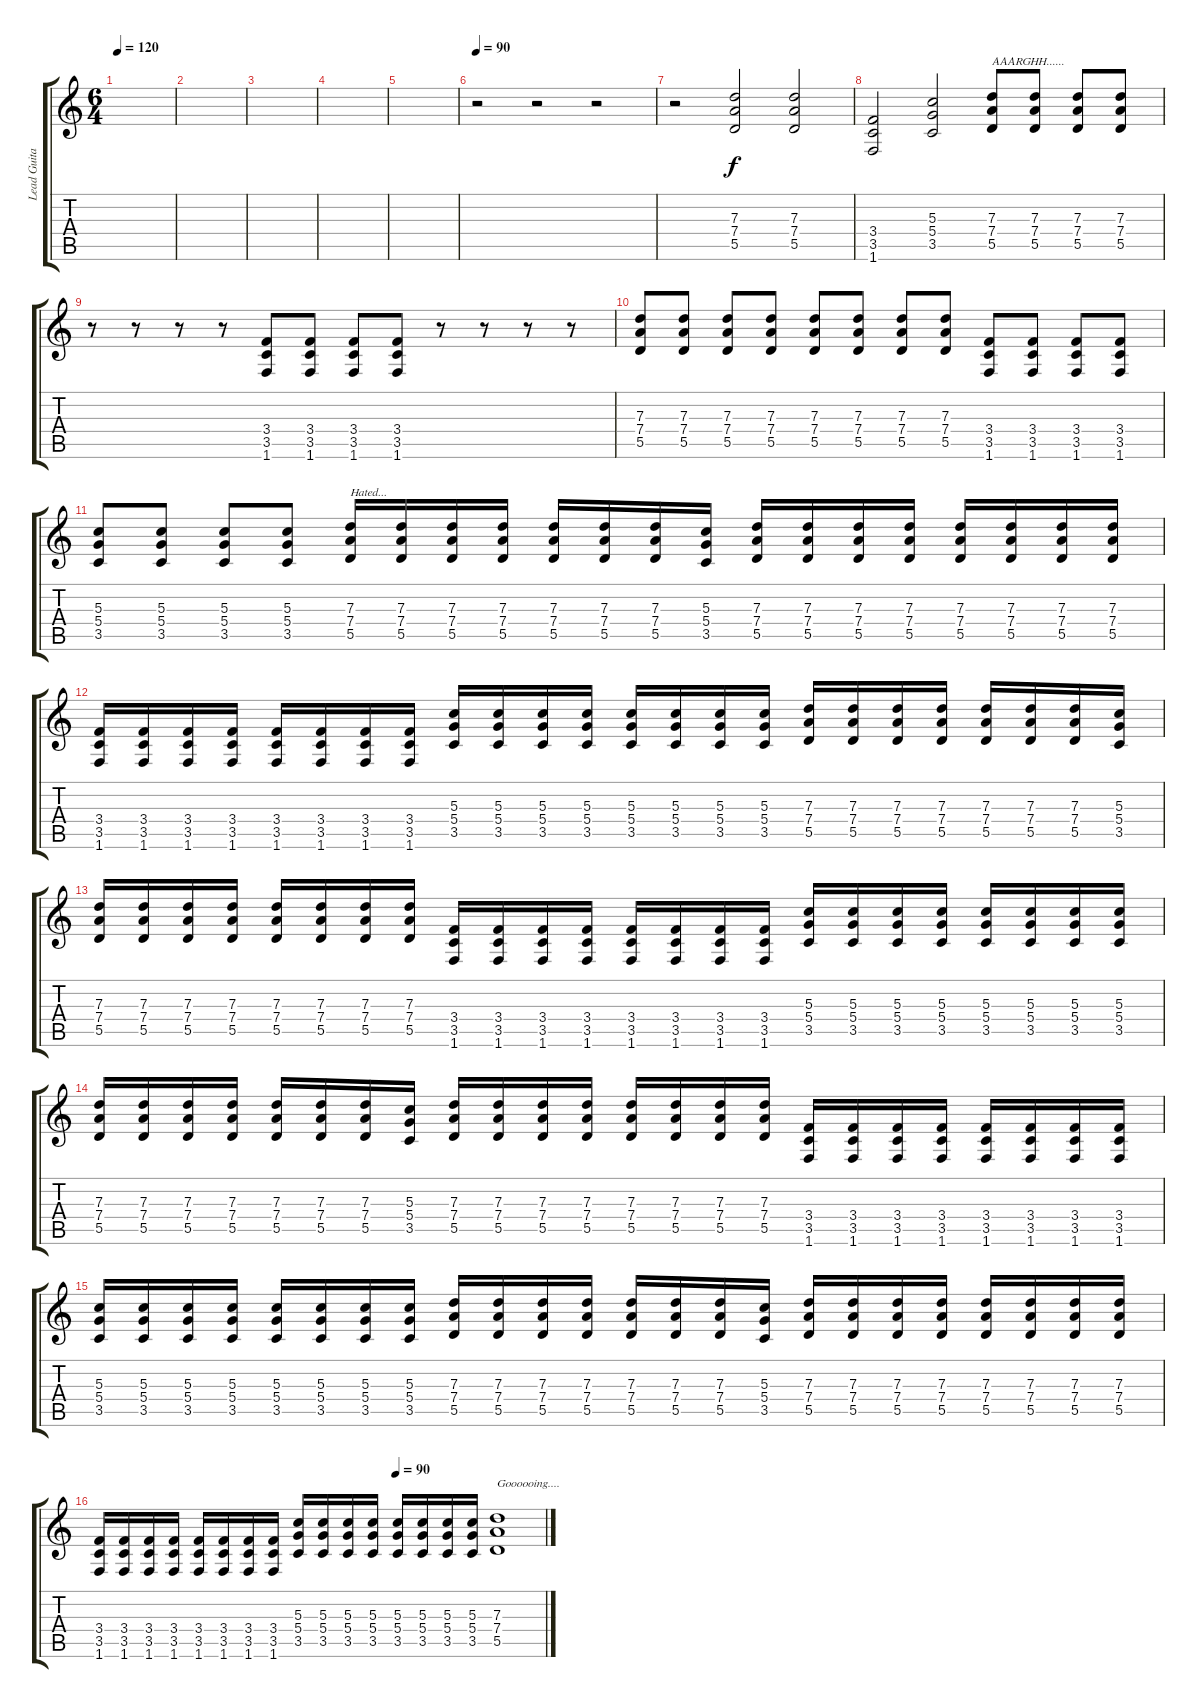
\track ("Lead Guitar" "Lead Guita") {instrument distortionguitar}
\staff {score tabs}
\tuning (E4 B3 G3 D3 A2 E2) {hide}
\ts (6 4)
\tempo 120
\tempo 80
\tempo 120
\clef g2
\ks c
|
|
|
|
|
\tempo 90
r.2 r.2 r.2 |
r.2 (7.3 7.4 5.5).2 (7.3 7.4 5.5).2 |
(3.4 3.5 1.6).2 (5.3 5.4 3.5).2 (7.3 7.4 5.5).8{txt "AAARGHH......"} (7.3 7.4 5.5).8 (7.3 7.4 5.5).8 (7.3 7.4 5.5).8 |
r.8 r.8 r.8 r.8 (3.4 3.5 1.6).8 (3.4 3.5 1.6).8 (3.4 3.5 1.6).8 (3.4 3.5 1.6).8 r.8 r.8 r.8 r.8 |
(7.3 7.4 5.5).8 (7.3 7.4 5.5).8 (7.3 7.4 5.5).8 (7.3 7.4 5.5).8 (7.3 7.4 5.5).8 (7.3 7.4 5.5).8 (7.3 7.4 5.5).8 (7.3 7.4 5.5).8 (3.4 3.5 1.6).8 (3.4 3.5 1.6).8 (3.4 3.5 1.6).8 (3.4 3.5 1.6).8 |
(5.3 5.4 3.5).8 (5.3 5.4 3.5).8 (5.3 5.4 3.5).8 (5.3 5.4 3.5).8 (7.3 7.4 5.5).16{txt "Hated..."} (7.3 7.4 5.5).16 (7.3 7.4 5.5).16 (7.3 7.4 5.5).16 (7.3 7.4 5.5).16 (7.3 7.4 5.5).16 (7.3 7.4 5.5).16 (5.3 5.4 3.5).16 (7.3 7.4 5.5).16 (7.3 7.4 5.5).16 (7.3 7.4 5.5).16 (7.3 7.4 5.5).16 (7.3 7.4 5.5).16 (7.3 7.4 5.5).16 (7.3 7.4 5.5).16 (7.3 7.4 5.5).16 |
(3.4 3.5 1.6).16 (3.4 3.5 1.6).16 (3.4 3.5 1.6).16 (3.4 3.5 1.6).16 (3.4 3.5 1.6).16 (3.4 3.5 1.6).16 (3.4 3.5 1.6).16 (3.4 3.5 1.6).16 (5.3 5.4 3.5).16 (5.3 5.4 3.5).16 (5.3 5.4 3.5).16 (5.3 5.4 3.5).16 (5.3 5.4 3.5).16 (5.3 5.4 3.5).16 (5.3 5.4 3.5).16 (5.3 5.4 3.5).16 (7.3 7.4 5.5).16 (7.3 7.4 5.5).16 (7.3 7.4 5.5).16 (7.3 7.4 5.5).16 (7.3 7.4 5.5).16 (7.3 7.4 5.5).16 (7.3 7.4 5.5).16 (5.3 5.4 3.5).16 |
(7.3 7.4 5.5).16 (7.3 7.4 5.5).16 (7.3 7.4 5.5).16 (7.3 7.4 5.5).16 (7.3 7.4 5.5).16 (7.3 7.4 5.5).16 (7.3 7.4 5.5).16 (7.3 7.4 5.5).16 (3.4 3.5 1.6).16 (3.4 3.5 1.6).16 (3.4 3.5 1.6).16 (3.4 3.5 1.6).16 (3.4 3.5 1.6).16 (3.4 3.5 1.6).16 (3.4 3.5 1.6).16 (3.4 3.5 1.6).16 (5.3 5.4 3.5).16 (5.3 5.4 3.5).16 (5.3 5.4 3.5).16 (5.3 5.4 3.5).16 (5.3 5.4 3.5).16 (5.3 5.4 3.5).16 (5.3 5.4 3.5).16 (5.3 5.4 3.5).16 |
(7.3 7.4 5.5).16 (7.3 7.4 5.5).16 (7.3 7.4 5.5).16 (7.3 7.4 5.5).16 (7.3 7.4 5.5).16 (7.3 7.4 5.5).16 (7.3 7.4 5.5).16 (5.3 5.4 3.5).16 (7.3 7.4 5.5).16 (7.3 7.4 5.5).16 (7.3 7.4 5.5).16 (7.3 7.4 5.5).16 (7.3 7.4 5.5).16 (7.3 7.4 5.5).16 (7.3 7.4 5.5).16 (7.3 7.4 5.5).16 (3.4 3.5 1.6).16 (3.4 3.5 1.6).16 (3.4 3.5 1.6).16 (3.4 3.5 1.6).16 (3.4 3.5 1.6).16 (3.4 3.5 1.6).16 (3.4 3.5 1.6).16 (3.4 3.5 1.6).16 |
(5.3 5.4 3.5).16 (5.3 5.4 3.5).16 (5.3 5.4 3.5).16 (5.3 5.4 3.5).16 (5.3 5.4 3.5).16 (5.3 5.4 3.5).16 (5.3 5.4 3.5).16 (5.3 5.4 3.5).16 (7.3 7.4 5.5).16 (7.3 7.4 5.5).16 (7.3 7.4 5.5).16 (7.3 7.4 5.5).16 (7.3 7.4 5.5).16 (7.3 7.4 5.5).16 (7.3 7.4 5.5).16 (5.3 5.4 3.5).16 (7.3 7.4 5.5).16 (7.3 7.4 5.5).16 (7.3 7.4 5.5).16 (7.3 7.4 5.5).16 (7.3 7.4 5.5).16 (7.3 7.4 5.5).16 (7.3 7.4 5.5).16 (7.3 7.4 5.5).16 |
\tempo (90 0.6666666666666666)
(3.4 3.5 1.6).16 (3.4 3.5 1.6).16 (3.4 3.5 1.6).16 (3.4 3.5 1.6).16 (3.4 3.5 1.6).16 (3.4 3.5 1.6).16 (3.4 3.5 1.6).16 (3.4 3.5 1.6).16 (5.3 5.4 3.5).16 (5.3 5.4 3.5).16 (5.3 5.4 3.5).16 (5.3 5.4 3.5).16 (5.3 5.4 3.5).16 (5.3 5.4 3.5).16 (5.3 5.4 3.5).16 (5.3 5.4 3.5).16 (7.3 7.4 5.5).1{txt "Goooooing...."}
